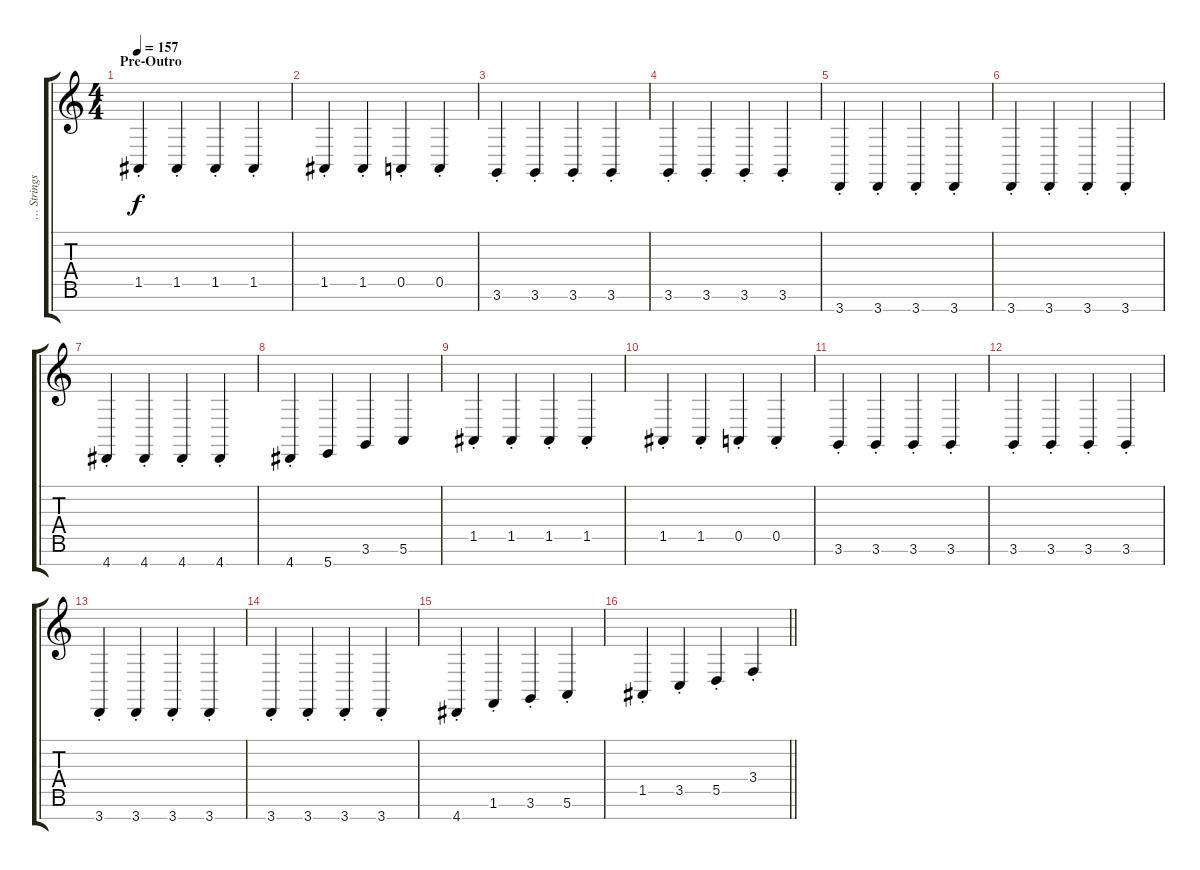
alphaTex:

\track ("… Strings / Effects …" "… Strings ") {instrument violin}
\staff {score tabs}
\tuning (E4 B3 G3 D3 A2 E2 B1) {hide}
\ts (4 4)
\section ("" "Pre-Outro")
\tempo 157
\clef g2
\ks c
1.5{st}.4{dy f} 1.5{st}.4 1.5{st}.4 1.5{st}.4 |
1.5{st}.4 1.5{st}.4 0.5{st}.4 0.5{st}.4 |
3.6{st}.4 3.6{st}.4 3.6{st}.4 3.6{st}.4 |
3.6{st}.4 3.6{st}.4 3.6{st}.4 3.6{st}.4 |
3.7{st}.4 3.7{st}.4 3.7{st}.4 3.7{st}.4 |
3.7{st}.4 3.7{st}.4 3.7{st}.4 3.7{st}.4 |
4.7{st}.4 4.7{st}.4 4.7{st}.4 4.7{st}.4 |
4.7{st}.4 5.7.4 3.6.4 5.6.4 |
1.5{st}.4 1.5{st}.4 1.5{st}.4 1.5{st}.4 |
1.5{st}.4 1.5{st}.4 0.5{st}.4 0.5{st}.4 |
3.6{st}.4 3.6{st}.4 3.6{st}.4 3.6{st}.4 |
3.6{st}.4 3.6{st}.4 3.6{st}.4 3.6{st}.4 |
3.7{st}.4 3.7{st}.4 3.7{st}.4 3.7{st}.4 |
3.7{st}.4 3.7{st}.4 3.7{st}.4 3.7{st}.4 |
4.7{st}.4 1.6{st}.4 3.6{st}.4 5.6{st}.4 |
\barLineRight lightlight
1.5{st}.4 3.5{st}.4 5.5{st}.4 3.4{st}.4
